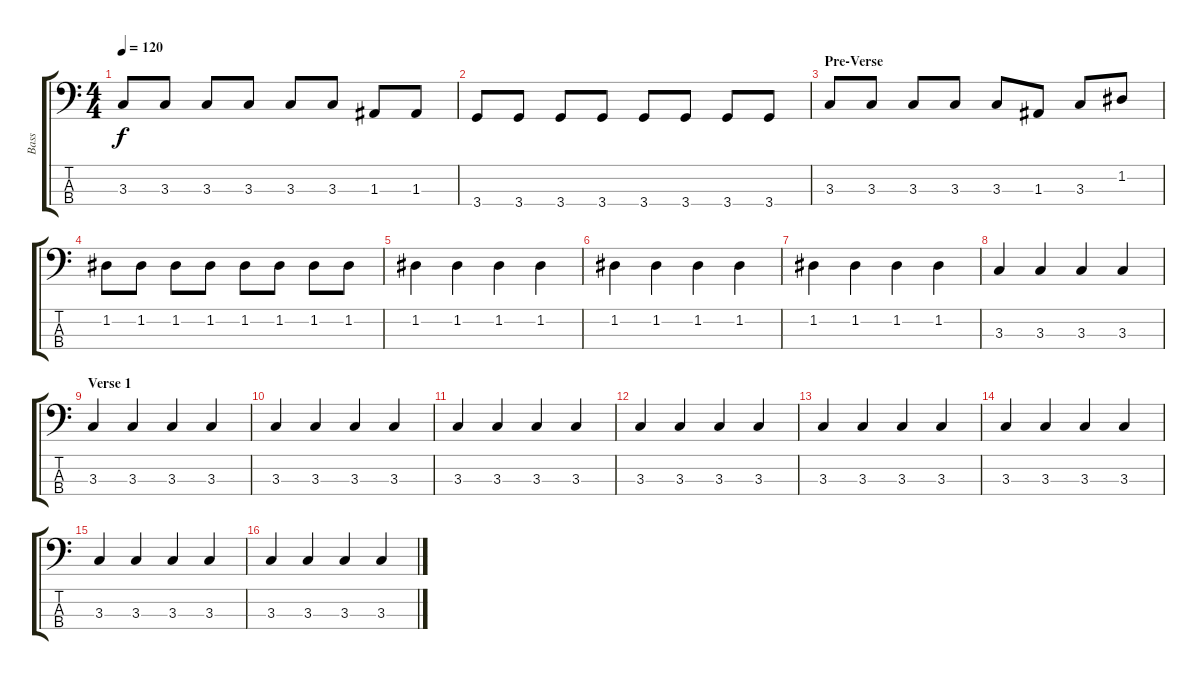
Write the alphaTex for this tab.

\track ("Bass" "Bass") {instrument electricbasspick}
\staff {score tabs}
\tuning (G2 D2 A1 E1) {hide}
\ts (4 4)
\tempo 120
\clef f4
\ks c
3.3.8{dy f} 3.3.8 3.3.8 3.3.8 3.3.8 3.3.8 1.3.8 1.3.8 |
3.4.8 3.4.8 3.4.8 3.4.8 3.4.8 3.4.8 3.4.8 3.4.8 |
\section ("" "Pre-Verse")
3.3.8 3.3.8 3.3.8 3.3.8 3.3.8 1.3.8 3.3.8 1.2.8 |
1.2.8 1.2.8 1.2.8 1.2.8 1.2.8 1.2.8 1.2.8 1.2.8 |
1.2.4 1.2.4 1.2.4 1.2.4 |
1.2.4 1.2.4 1.2.4 1.2.4 |
1.2.4 1.2.4 1.2.4 1.2.4 |
3.3.4 3.3.4 3.3.4 3.3.4 |
\section ("" "Verse 1")
3.3.4 3.3.4 3.3.4 3.3.4 |
3.3.4 3.3.4 3.3.4 3.3.4 |
3.3.4 3.3.4 3.3.4 3.3.4 |
3.3.4 3.3.4 3.3.4 3.3.4 |
3.3.4 3.3.4 3.3.4 3.3.4 |
3.3.4 3.3.4 3.3.4 3.3.4 |
3.3.4 3.3.4 3.3.4 3.3.4 |
3.3.4 3.3.4 3.3.4 3.3.4
